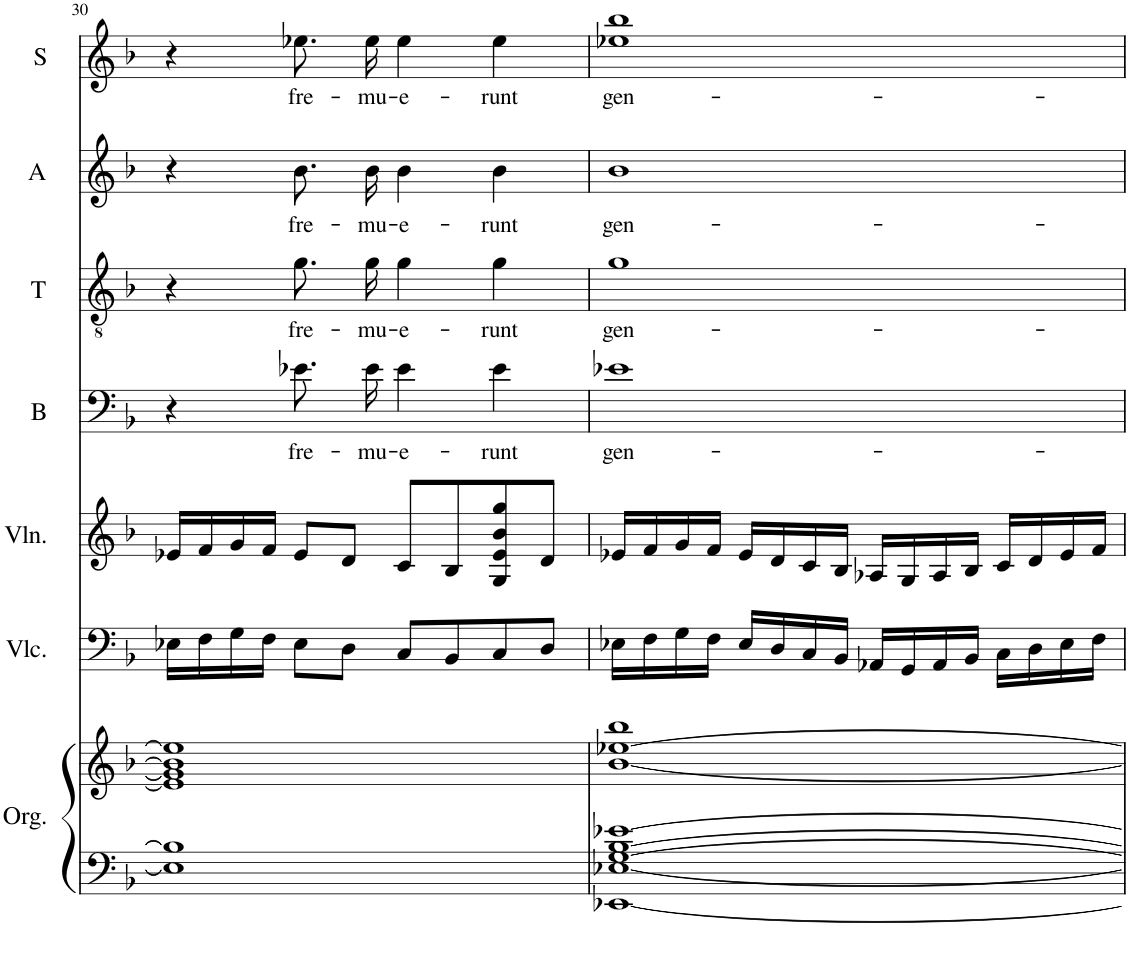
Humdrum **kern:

**kern	**kern	**kern	**kern	**kern	**text	**kern	**text	**kern	**text	**kern	**text
*part7	*part7	*part6	*part5	*part4	*part4	*part3	*part3	*part2	*part2	*part1	*part1
*staff8	*staff7	*staff6	*staff5	*staff4	*staff4	*staff3	*staff3	*staff2	*staff2	*staff1	*staff1
*I"Orgue	*	*I"Violoncelle	*I"Violon	*I"B	*	*I"T	*	*I"A	*	*I"S	*
*I'Org.	*	*I'Vlc.	*I'Vln.	*I'B	*	*I'T	*	*I'A	*	*I'S	*
!!LO:PB:g=z
*clefF4	*clefG2	*clefF4	*clefG2	*clefF4	*	*clefGv2	*	*clefG2	*	*clefG2	*
*k[b-]	*k[b-]	*k[b-]	*k[b-]	*k[b-]	*	*k[b-]	*	*k[b-]	*	*k[b-]	*
*M4/4	*M4/4	*M4/4	*M4/4	*M4/4	*	*M4/4	*	*M4/4	*	*M4/4	*
=30	=30	=30	=30	=30	=30	=30	=30	=30	=30	=30	=30
1E-] 1B-]	1e-] 1g] 1b-] 1ee-]	16E-X\LL	16e-X/LL	4r	.	4r	.	4r	.	4r	.
.	.	16F\	16f/	.	.	.	.	.	.	.	.
.	.	16G\	16g/	.	.	.	.	.	.	.	.
.	.	16F\JJ	16f/JJ	.	.	.	.	.	.	.	.
!	!	!	!	!	!LO:LY:b	!	!LO:LY:b	!	!LO:LY:b	!	!LO:LY:b
.	.	8E-\L	8e-/L	8.e-X\L	fre-	8.g\L	fre-	8.b-\L	fre-	8.ee-X\L	fre-
.	.	8D\J	8d/J	.	.	.	.	.	.	.	.
!	!	!	!	!	!LO:LY:b	!	!LO:LY:b	!	!LO:LY:b	!	!LO:LY:b
.	.	.	.	16e-\Jk	-mu-	16g\Jk	-mu-	16b-\Jk	-mu-	16ee-\Jk	-mu-
!	!	!	!	!	!LO:LY:b	!	!LO:LY:b	!	!LO:LY:b	!	!LO:LY:b
.	.	8C/L	8c/L	4e-\	-e-	4g\	-e-	4b-\	-e-	4ee-\	-e-
.	.	8BB-/	8B-/	.	.	.	.	.	.	.	.
!	!	!	!	!	!LO:LY:b	!	!LO:LY:b	!	!LO:LY:b	!	!LO:LY:b
.	.	8C/	8G/ 8e-/ 8b-/ 8gg/	4e-\	-runt	4g\	-runt	4b-\	-runt	4ee-\	-runt
.	.	8D/J	8d/J	.	.	.	.	.	.	.	.
=31	=31	=31	=31	=31	=31	=31	=31	=31	=31	=31	=31
!	!	!	!	!	!LO:LY:b	!	!LO:LY:b	!	!LO:LY:b	!	!LO:LY:b
[1EE-X [1E-X [1G [1B- [1e-X	[1b- [1ee-X 1bb-	16E-X\LL	16e-X/LL	1e-X	gen-	1g	gen-	1b-	gen-	1ee-X 1bb-	gen-
.	.	16F\	16f/	.	.	.	.	.	.	.	.
.	.	16G\	16g/	.	.	.	.	.	.	.	.
.	.	16F\JJ	16f/JJ	.	.	.	.	.	.	.	.
.	.	16E-/LL	16e-/LL	.	.	.	.	.	.	.	.
.	.	16D/	16d/	.	.	.	.	.	.	.	.
.	.	16C/	16c/	.	.	.	.	.	.	.	.
.	.	16BB-/JJ	16B-/JJ	.	.	.	.	.	.	.	.
.	.	16AA-X/LL	16A-X/LL	.	.	.	.	.	.	.	.
.	.	16GG/	16G/	.	.	.	.	.	.	.	.
.	.	16AA-/	16A-/	.	.	.	.	.	.	.	.
.	.	16BB-/JJ	16B-/JJ	.	.	.	.	.	.	.	.
.	.	16C\LL	16c/LL	.	.	.	.	.	.	.	.
.	.	16D\	16d/	.	.	.	.	.	.	.	.
.	.	16E-\	16e-/	.	.	.	.	.	.	.	.
.	.	16F\JJ	16f/JJ	.	.	.	.	.	.	.	.
=	=	=	=	=	=	=	=	=	=	=	=
*-	*-	*-	*-	*-	*-	*-	*-	*-	*-	*-	*-
